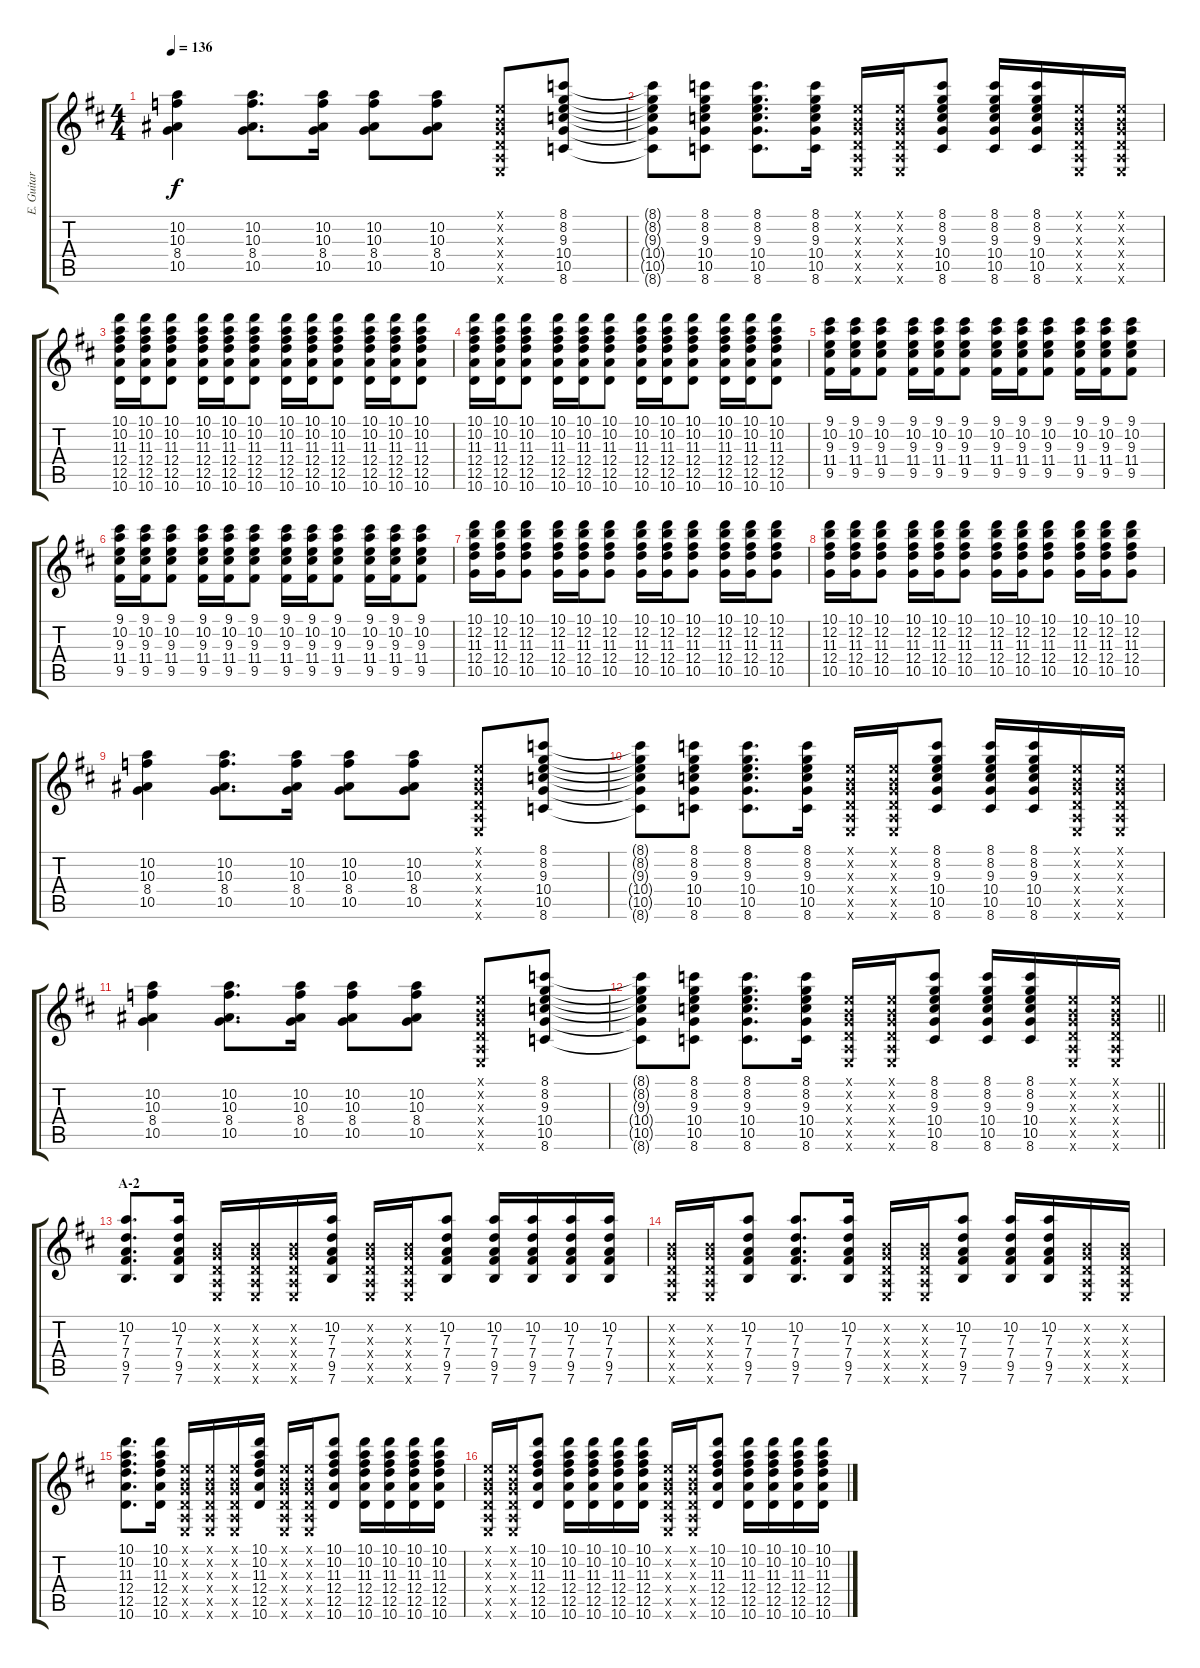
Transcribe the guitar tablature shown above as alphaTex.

\track ("E. Guitar II" "E. Guitar ") {instrument electricguitarclean}
\staff {score tabs}
\tuning (E4 B3 G3 D3 A2 E2) {hide}
\ts (4 4)
\tempo 136
\clef g2
\ks d
(10.2 10.3 8.4 10.5).4{dy f} (10.2 10.3 8.4 10.5).8{d} (10.2 10.3 8.4 10.5).16 (10.2 10.3 8.4 10.5).8 (10.2 10.3 8.4 10.5).8 (0.1{x} 0.2{x} 0.3{x} 0.4{x} 0.5{x} 0.6{x}).8 (8.1 8.2 9.3 10.4 10.5 8.6).8 |
(8.1{t} 8.2{t} 9.3{t} 10.4{t} 10.5{t} 8.6{t}).8 (8.1 8.2 9.3 10.4 10.5 8.6).8 (8.1 8.2 9.3 10.4 10.5 8.6).8{d} (8.1 8.2 9.3 10.4 10.5 8.6).16 (0.1{x} 0.2{x} 0.3{x} 0.4{x} 0.5{x} 0.6{x}).16 (0.1{x} 0.2{x} 0.3{x} 0.4{x} 0.5{x} 0.6{x}).16 (8.1 8.2 9.3 10.4 10.5 8.6).8 (8.1 8.2 9.3 10.4 10.5 8.6).16 (8.1 8.2 9.3 10.4 10.5 8.6).16 (0.1{x} 0.2{x} 0.3{x} 0.4{x} 0.5{x} 0.6{x}).16 (0.1{x} 0.2{x} 0.3{x} 0.4{x} 0.5{x} 0.6{x}).16 |
(10.1 10.2 11.3 12.4 12.5 10.6).16 (10.1 10.2 11.3 12.4 12.5 10.6).16 (10.1 10.2 11.3 12.4 12.5 10.6).8 (10.1 10.2 11.3 12.4 12.5 10.6).16 (10.1 10.2 11.3 12.4 12.5 10.6).16 (10.1 10.2 11.3 12.4 12.5 10.6).8 (10.1 10.2 11.3 12.4 12.5 10.6).16 (10.1 10.2 11.3 12.4 12.5 10.6).16 (10.1 10.2 11.3 12.4 12.5 10.6).8 (10.1 10.2 11.3 12.4 12.5 10.6).16 (10.1 10.2 11.3 12.4 12.5 10.6).16 (10.1 10.2 11.3 12.4 12.5 10.6).8 |
(10.1 10.2 11.3 12.4 12.5 10.6).16 (10.1 10.2 11.3 12.4 12.5 10.6).16 (10.1 10.2 11.3 12.4 12.5 10.6).8 (10.1 10.2 11.3 12.4 12.5 10.6).16 (10.1 10.2 11.3 12.4 12.5 10.6).16 (10.1 10.2 11.3 12.4 12.5 10.6).8 (10.1 10.2 11.3 12.4 12.5 10.6).16 (10.1 10.2 11.3 12.4 12.5 10.6).16 (10.1 10.2 11.3 12.4 12.5 10.6).8 (10.1 10.2 11.3 12.4 12.5 10.6).16 (10.1 10.2 11.3 12.4 12.5 10.6).16 (10.1 10.2 11.3 12.4 12.5 10.6).8 |
(9.1 10.2 9.3 11.4 9.5).16 (9.1 10.2 9.3 11.4 9.5).16 (9.1 10.2 9.3 11.4 9.5).8 (9.1 10.2 9.3 11.4 9.5).16 (9.1 10.2 9.3 11.4 9.5).16 (9.1 10.2 9.3 11.4 9.5).8 (9.1 10.2 9.3 11.4 9.5).16 (9.1 10.2 9.3 11.4 9.5).16 (9.1 10.2 9.3 11.4 9.5).8 (9.1 10.2 9.3 11.4 9.5).16 (9.1 10.2 9.3 11.4 9.5).16 (9.1 10.2 9.3 11.4 9.5).8 |
(9.1 10.2 9.3 11.4 9.5).16 (9.1 10.2 9.3 11.4 9.5).16 (9.1 10.2 9.3 11.4 9.5).8 (9.1 10.2 9.3 11.4 9.5).16 (9.1 10.2 9.3 11.4 9.5).16 (9.1 10.2 9.3 11.4 9.5).8 (9.1 10.2 9.3 11.4 9.5).16 (9.1 10.2 9.3 11.4 9.5).16 (9.1 10.2 9.3 11.4 9.5).8 (9.1 10.2 9.3 11.4 9.5).16 (9.1 10.2 9.3 11.4 9.5).16 (9.1 10.2 9.3 11.4 9.5).8 |
(10.1 12.2 11.3 12.4 10.5).16 (10.1 12.2 11.3 12.4 10.5).16 (10.1 12.2 11.3 12.4 10.5).8 (10.1 12.2 11.3 12.4 10.5).16 (10.1 12.2 11.3 12.4 10.5).16 (10.1 12.2 11.3 12.4 10.5).8 (10.1 12.2 11.3 12.4 10.5).16 (10.1 12.2 11.3 12.4 10.5).16 (10.1 12.2 11.3 12.4 10.5).8 (10.1 12.2 11.3 12.4 10.5).16 (10.1 12.2 11.3 12.4 10.5).16 (10.1 12.2 11.3 12.4 10.5).8 |
(10.1 12.2 11.3 12.4 10.5).16 (10.1 12.2 11.3 12.4 10.5).16 (10.1 12.2 11.3 12.4 10.5).8 (10.1 12.2 11.3 12.4 10.5).16 (10.1 12.2 11.3 12.4 10.5).16 (10.1 12.2 11.3 12.4 10.5).8 (10.1 12.2 11.3 12.4 10.5).16 (10.1 12.2 11.3 12.4 10.5).16 (10.1 12.2 11.3 12.4 10.5).8 (10.1 12.2 11.3 12.4 10.5).16 (10.1 12.2 11.3 12.4 10.5).16 (10.1 12.2 11.3 12.4 10.5).8 |
(10.2 10.3 8.4 10.5).4 (10.2 10.3 8.4 10.5).8{d} (10.2 10.3 8.4 10.5).16 (10.2 10.3 8.4 10.5).8 (10.2 10.3 8.4 10.5).8 (0.1{x} 0.2{x} 0.3{x} 0.4{x} 0.5{x} 0.6{x}).8 (8.1 8.2 9.3 10.4 10.5 8.6).8 |
(8.1{t} 8.2{t} 9.3{t} 10.4{t} 10.5{t} 8.6{t}).8 (8.1 8.2 9.3 10.4 10.5 8.6).8 (8.1 8.2 9.3 10.4 10.5 8.6).8{d} (8.1 8.2 9.3 10.4 10.5 8.6).16 (0.1{x} 0.2{x} 0.3{x} 0.4{x} 0.5{x} 0.6{x}).16 (0.1{x} 0.2{x} 0.3{x} 0.4{x} 0.5{x} 0.6{x}).16 (8.1 8.2 9.3 10.4 10.5 8.6).8 (8.1 8.2 9.3 10.4 10.5 8.6).16 (8.1 8.2 9.3 10.4 10.5 8.6).16 (0.1{x} 0.2{x} 0.3{x} 0.4{x} 0.5{x} 0.6{x}).16 (0.1{x} 0.2{x} 0.3{x} 0.4{x} 0.5{x} 0.6{x}).16 |
(10.2 10.3 8.4 10.5).4 (10.2 10.3 8.4 10.5).8{d} (10.2 10.3 8.4 10.5).16 (10.2 10.3 8.4 10.5).8 (10.2 10.3 8.4 10.5).8 (0.1{x} 0.2{x} 0.3{x} 0.4{x} 0.5{x} 0.6{x}).8 (8.1 8.2 9.3 10.4 10.5 8.6).8 |
\barLineRight lightlight
(8.1{t} 8.2{t} 9.3{t} 10.4{t} 10.5{t} 8.6{t}).8 (8.1 8.2 9.3 10.4 10.5 8.6).8 (8.1 8.2 9.3 10.4 10.5 8.6).8{d} (8.1 8.2 9.3 10.4 10.5 8.6).16 (0.1{x} 0.2{x} 0.3{x} 0.4{x} 0.5{x} 0.6{x}).16 (0.1{x} 0.2{x} 0.3{x} 0.4{x} 0.5{x} 0.6{x}).16 (8.1 8.2 9.3 10.4 10.5 8.6).8 (8.1 8.2 9.3 10.4 10.5 8.6).16 (8.1 8.2 9.3 10.4 10.5 8.6).16 (0.1{x} 0.2{x} 0.3{x} 0.4{x} 0.5{x} 0.6{x}).16 (0.1{x} 0.2{x} 0.3{x} 0.4{x} 0.5{x} 0.6{x}).16 |
\section ("" "A-2")
(10.2 7.3 7.4 9.5 7.6).8{d} (10.2 7.3 7.4 9.5 7.6).16 (0.2{x} 0.3{x} 0.4{x} 0.5{x} 0.6{x}).16 (0.2{x} 0.3{x} 0.4{x} 0.5{x} 0.6{x}).16 (0.2{x} 0.3{x} 0.4{x} 0.5{x} 0.6{x}).16 (10.2 7.3 7.4 9.5 7.6).16 (0.2{x} 0.3{x} 0.4{x} 0.5{x} 0.6{x}).16 (0.2{x} 0.3{x} 0.4{x} 0.5{x} 0.6{x}).16 (10.2 7.3 7.4 9.5 7.6).8 (10.2 7.3 7.4 9.5 7.6).16 (10.2 7.3 7.4 9.5 7.6).16 (10.2 7.3 7.4 9.5 7.6).16 (10.2 7.3 7.4 9.5 7.6).16 |
(0.2{x} 0.3{x} 0.4{x} 0.5{x} 0.6{x}).16 (0.2{x} 0.3{x} 0.4{x} 0.5{x} 0.6{x}).16 (10.2 7.3 7.4 9.5 7.6).8 (10.2 7.3 7.4 9.5 7.6).8{d} (10.2 7.3 7.4 9.5 7.6).16 (0.2{x} 0.3{x} 0.4{x} 0.5{x} 0.6{x}).16 (0.2{x} 0.3{x} 0.4{x} 0.5{x} 0.6{x}).16 (10.2 7.3 7.4 9.5 7.6).8 (10.2 7.3 7.4 9.5 7.6).16 (10.2 7.3 7.4 9.5 7.6).16 (0.2{x} 0.3{x} 0.4{x} 0.5{x} 0.6{x}).16 (0.2{x} 0.3{x} 0.4{x} 0.5{x} 0.6{x}).16 |
(10.1 10.2 11.3 12.4 12.5 10.6).8{d} (10.1 10.2 11.3 12.4 12.5 10.6).16 (0.1{x} 0.2{x} 0.3{x} 0.4{x} 0.5{x} 0.6{x}).16 (0.1{x} 0.2{x} 0.3{x} 0.4{x} 0.5{x} 0.6{x}).16 (0.1{x} 0.2{x} 0.3{x} 0.4{x} 0.5{x} 0.6{x}).16 (10.1 10.2 11.3 12.4 12.5 10.6).16 (0.1{x} 0.2{x} 0.3{x} 0.4{x} 0.5{x} 0.6{x}).16 (0.1{x} 0.2{x} 0.3{x} 0.4{x} 0.5{x} 0.6{x}).16 (10.1 10.2 11.3 12.4 12.5 10.6).8 (10.1 10.2 11.3 12.4 12.5 10.6).16 (10.1 10.2 11.3 12.4 12.5 10.6).16 (10.1 10.2 11.3 12.4 12.5 10.6).16 (10.1 10.2 11.3 12.4 12.5 10.6).16 |
(0.1{x} 0.2{x} 0.3{x} 0.4{x} 0.5{x} 0.6{x}).16 (0.1{x} 0.2{x} 0.3{x} 0.4{x} 0.5{x} 0.6{x}).16 (10.1 10.2 11.3 12.4 12.5 10.6).8 (10.1 10.2 11.3 12.4 12.5 10.6).16 (10.1 10.2 11.3 12.4 12.5 10.6).16 (10.1 10.2 11.3 12.4 12.5 10.6).16 (10.1 10.2 11.3 12.4 12.5 10.6).16 (0.1{x} 0.2{x} 0.3{x} 0.4{x} 0.5{x} 0.6{x}).16 (0.1{x} 0.2{x} 0.3{x} 0.4{x} 0.5{x} 0.6{x}).16 (10.1 10.2 11.3 12.4 12.5 10.6).8 (10.1 10.2 11.3 12.4 12.5 10.6).16 (10.1 10.2 11.3 12.4 12.5 10.6).16 (10.1 10.2 11.3 12.4 12.5 10.6).16 (10.1 10.2 11.3 12.4 12.5 10.6).16
